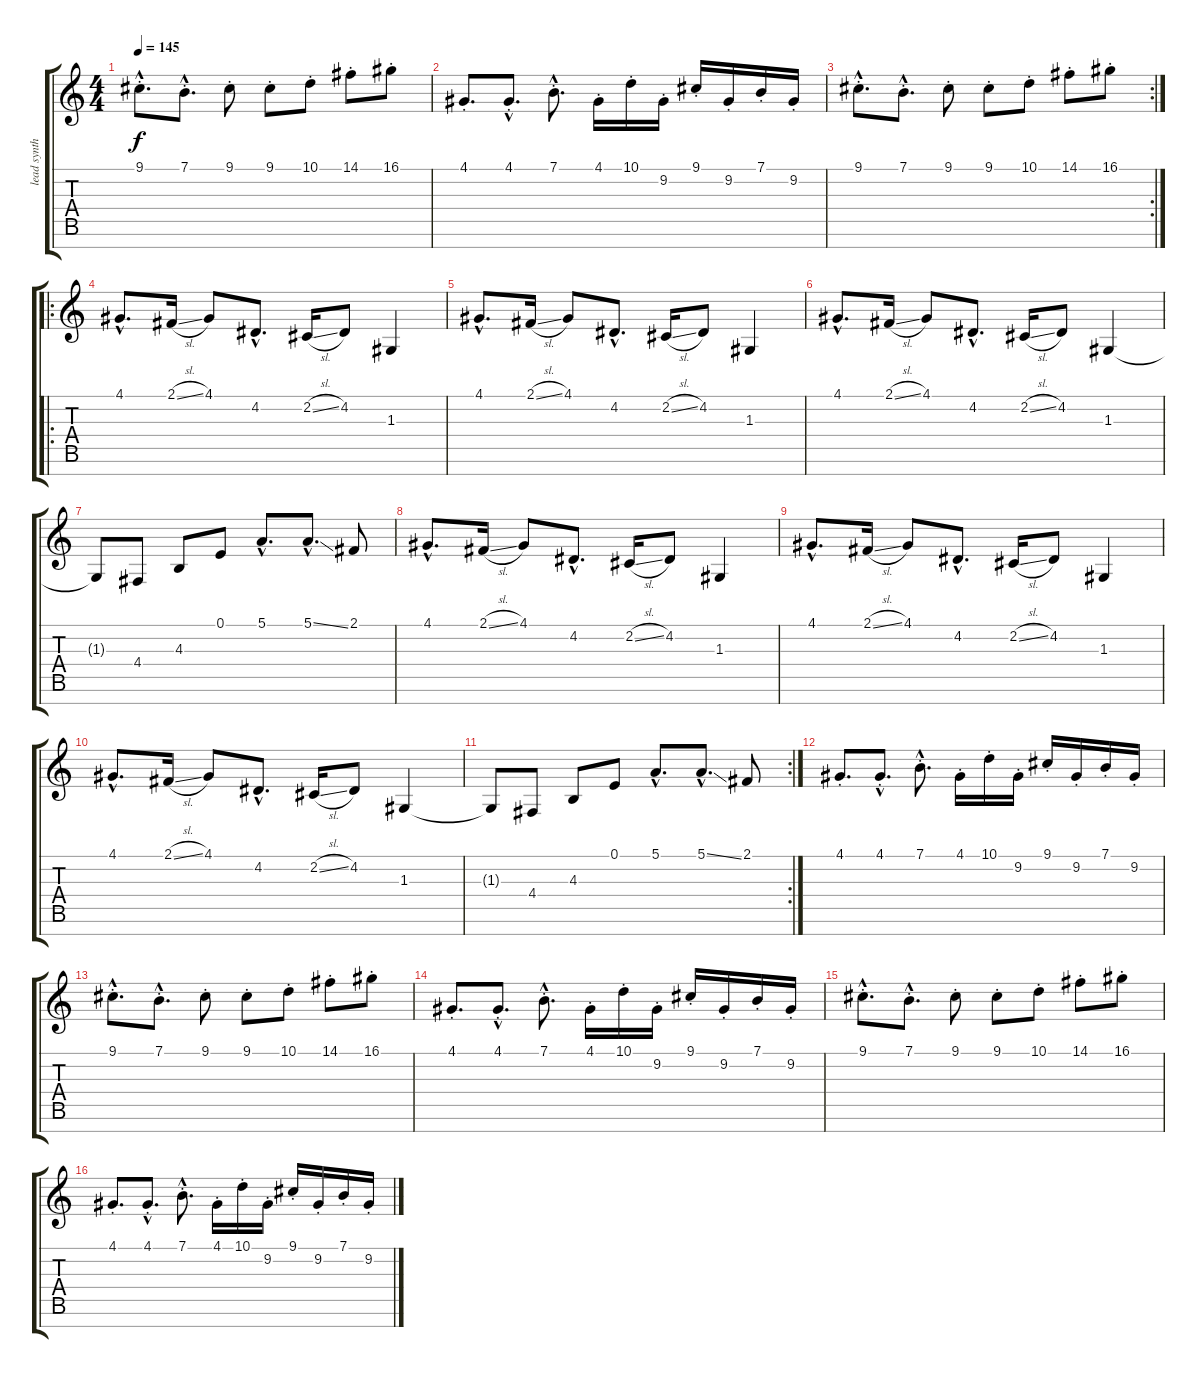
\track ("lead synth" "lead synth") {instrument lead2sawtooth}
\staff {score tabs}
\tuning (E4 B3 G3 D3 A2 E2 B1) {hide}
\ts (4 4)
\tempo 145
\clef g2
\ks c
9.1{hac st}.8{d dy f} 7.1{hac st}.8{d} 9.1{st}.8 9.1{st}.8 10.1{st}.8 14.1{st}.8 16.1{st}.8 |
4.1{st}.8{d} 4.1{hac st}.8{d} 7.1{hac st}.8{d} 4.1{st}.16 10.1{st}.16 9.2{st}.16 9.1{st}.16 9.2{st}.16 7.1{st}.16 9.2{st}.16 |
\rc 2
9.1{hac st}.8{d} 7.1{hac st}.8{d} 9.1{st}.8 9.1{st}.8 10.1{st}.8 14.1{st}.8 16.1{st}.8 |
\ro
4.1{hac}.8{d} 2.1{sl}.16 4.1.8 4.2{hac}.8{d} 2.2{sl}.16 4.2.8 1.3.4 |
4.1{hac}.8{d} 2.1{sl}.16 4.1.8 4.2{hac}.8{d} 2.2{sl}.16 4.2.8 1.3.4 |
4.1{hac}.8{d} 2.1{sl}.16 4.1.8 4.2{hac}.8{d} 2.2{sl}.16 4.2.8 1.3.4 |
1.3{t}.8 4.4.8 4.3.8 0.1.8 5.1{hac}.8{d} 5.1{ss hac}.8{d} 2.1.8 |
4.1{hac}.8{d} 2.1{sl}.16 4.1.8 4.2{hac}.8{d} 2.2{sl}.16 4.2.8 1.3.4 |
4.1{hac}.8{d} 2.1{sl}.16 4.1.8 4.2{hac}.8{d} 2.2{sl}.16 4.2.8 1.3.4 |
4.1{hac}.8{d} 2.1{sl}.16 4.1.8 4.2{hac}.8{d} 2.2{sl}.16 4.2.8 1.3.4 |
\rc 2
1.3{t}.8 4.4.8 4.3.8 0.1.8 5.1{hac}.8{d} 5.1{ss hac}.8{d} 2.1.8 |
4.1{st}.8{d} 4.1{hac st}.8{d} 7.1{hac st}.8{d} 4.1{st}.16 10.1{st}.16 9.2{st}.16 9.1{st}.16 9.2{st}.16 7.1{st}.16 9.2{st}.16 |
9.1{hac st}.8{d} 7.1{hac st}.8{d} 9.1{st}.8 9.1{st}.8 10.1{st}.8 14.1{st}.8 16.1{st}.8 |
4.1{st}.8{d} 4.1{hac st}.8{d} 7.1{hac st}.8{d} 4.1{st}.16 10.1{st}.16 9.2{st}.16 9.1{st}.16 9.2{st}.16 7.1{st}.16 9.2{st}.16 |
9.1{hac st}.8{d} 7.1{hac st}.8{d} 9.1{st}.8 9.1{st}.8 10.1{st}.8 14.1{st}.8 16.1{st}.8 |
4.1{st}.8{d} 4.1{hac st}.8{d} 7.1{hac st}.8{d} 4.1{st}.16 10.1{st}.16 9.2{st}.16 9.1{st}.16 9.2{st}.16 7.1{st}.16 9.2{st}.16
